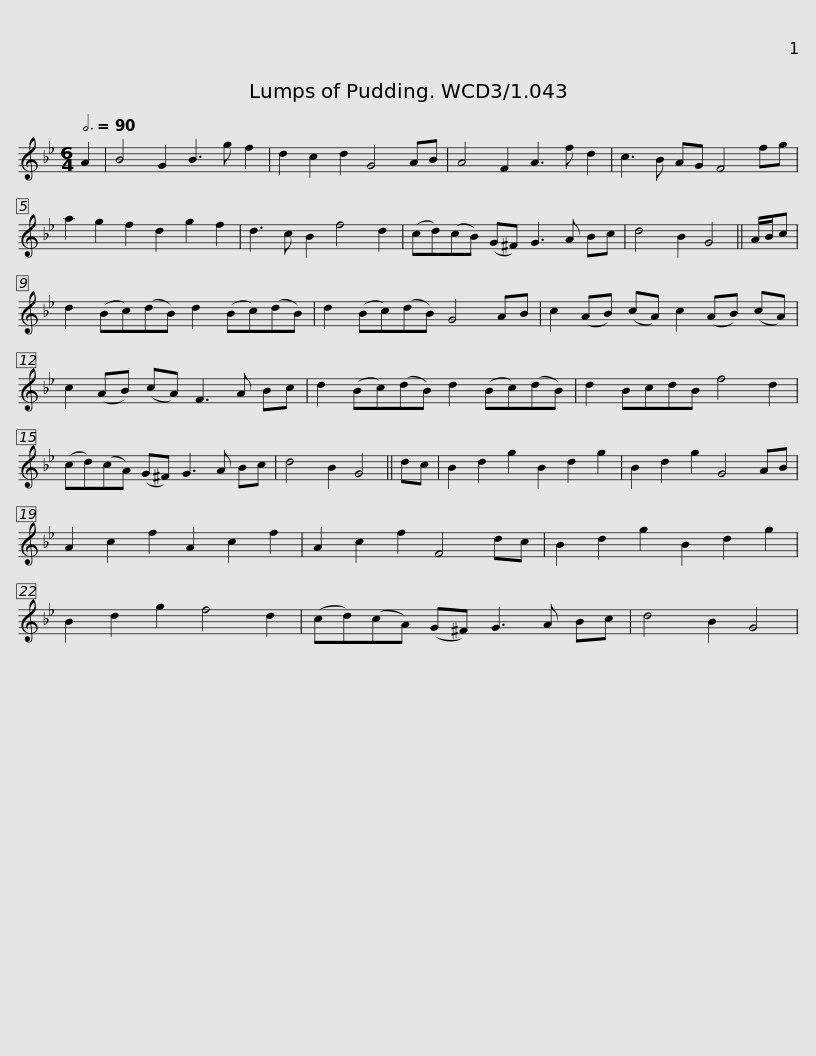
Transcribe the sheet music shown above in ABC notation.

X:1
L:1/8
Q:3/4=90
M:6/4
I:linebreak $
K:Gmin
V:1 treble
V:1
 A2 | B4 G2 B3 g f2 | d2 c2 d2 G4 AB | A4 F2 A3 f d2 | c3 B AG F4 fg | %5
 a2 g2 f2 d2 g2 f2 | d3 c B2 f4 d2 |$ (cd)(cB) (G^F) G3 A Bc | d4 B2 G4 || A/B/c | %10
 d2 (Bc)(dB) d2 (Bc)(dB) | d2 (Bc)(dB) G4 AB |$ c2 (AB) (cA) c2 (AB) (cA) | c2 (AB) (cA) F3 A Bc | d2 (Bc)(dB) d2 (Bc)(dB) | %15
 d2 BcdB f4 d2 |$ (cd)(cA) (G^F) G3 A Bc | d4 B2 G4 || dc | B2 d2 g2 B2 d2 g2 | %20
 B2 d2 g2 G4 AB | A2 c2 f2 A2 c2 f2 | A2 c2 f2 F4 dc |$ B2 d2 g2 B2 d2 g2 | B2 d2 g2 f4 d2 | %25
 (cd)(cA) (G^F) G3 A Bc | d4 B2 G4 | %27
